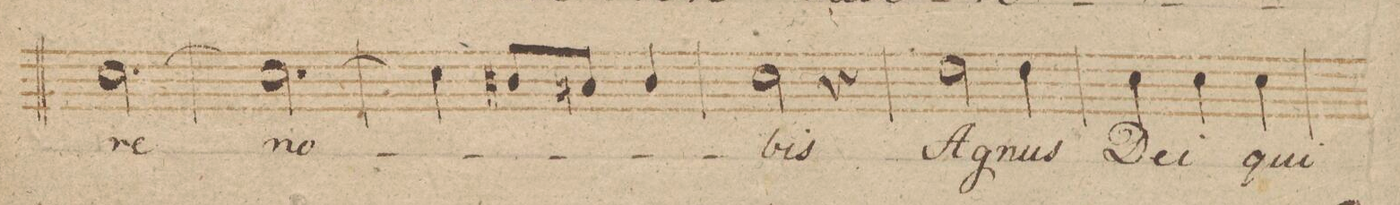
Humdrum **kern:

**kern	**text
*I"Alto.	*
*clefC3	*
*k[b-]	*
*M3/4	*
[2.d\	-re
=46	=46
2.d\_	no-
=47	=47
4d\]	.
8c#X/L	.
8Bn/J	.
4c#/	.
=48	=48
2d\	-bis
4r	.
=49	=49
2e\	A-
4e\	-gnus
=50	=50
4d\	De-
4d\	-i
4d\	qui
=51	=51
*-	*-
